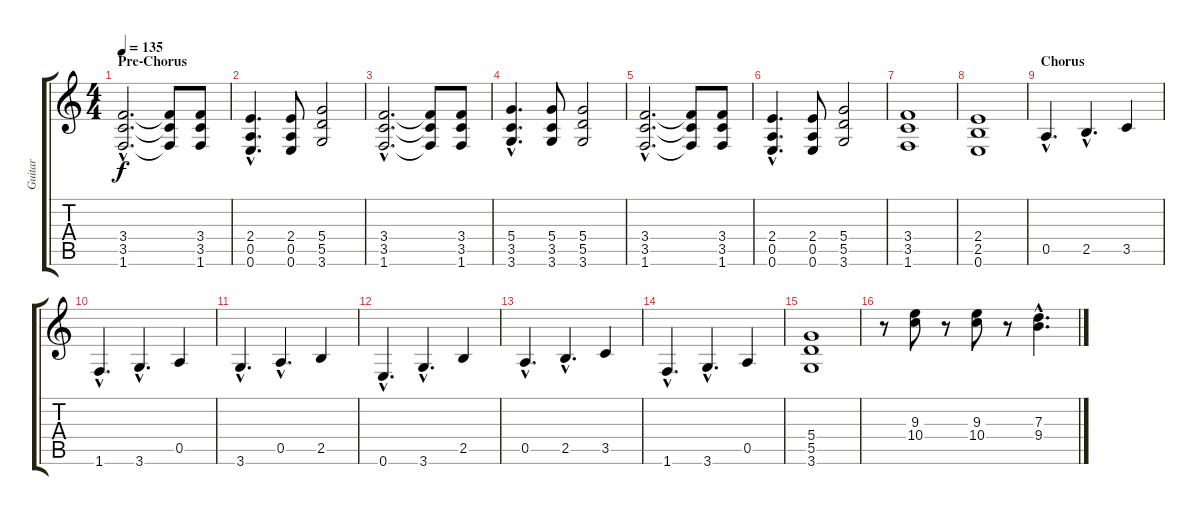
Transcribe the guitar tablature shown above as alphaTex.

\track ("Guitar" "Guitar") {instrument distortionguitar}
\staff {score tabs}
\tuning (E4 B3 G3 D3 A2 E2) {hide}
\ts (4 4)
\section ("" "Pre-Chorus")
\tempo 135
\clef g2
\ks c
(3.4{hac} 3.5{hac} 1.6{hac}).2{d dy f} (3.4{t} 3.5{t} 1.6{t}).8 (3.4 3.5 1.6).8 |
(2.4{hac} 0.5{hac} 0.6{hac}).4{d} (2.4 0.5 0.6).8 (5.4 5.5 3.6).2 |
(3.4{hac} 3.5{hac} 1.6{hac}).2{d} (3.4{t} 3.5{t} 1.6{t}).8 (3.4 3.5 1.6).8 |
(5.4{hac} 3.5{hac} 3.6{hac}).4{d} (5.4 3.5 3.6).8 (5.4 5.5 3.6).2 |
(3.4{hac} 3.5{hac} 1.6{hac}).2{d} (3.4{t} 3.5{t} 1.6{t}).8 (3.4 3.5 1.6).8 |
(2.4{hac} 0.5{hac} 0.6{hac}).4{d} (2.4 0.5 0.6).8 (5.4 5.5 3.6).2 |
(3.4 3.5 1.6).1 |
(2.4 2.5 0.6).1 |
\section ("" "Chorus")
0.5{hac}.4{d} 2.5{hac}.4{d} 3.5.4 |
1.6{hac}.4{d} 3.6{hac}.4{d} 0.5.4 |
3.6{hac}.4{d} 0.5{hac}.4{d} 2.5.4 |
0.6{hac}.4{d} 3.6{hac}.4{d} 2.5.4 |
0.5{hac}.4{d} 2.5{hac}.4{d} 3.5.4 |
1.6{hac}.4{d} 3.6{hac}.4{d} 0.5.4 |
(5.4 5.5 3.6).1 |
r.8 (9.3 10.4).8 r.8 (9.3 10.4).8 r.8 (7.3{hac} 9.4{hac}).4{d}
